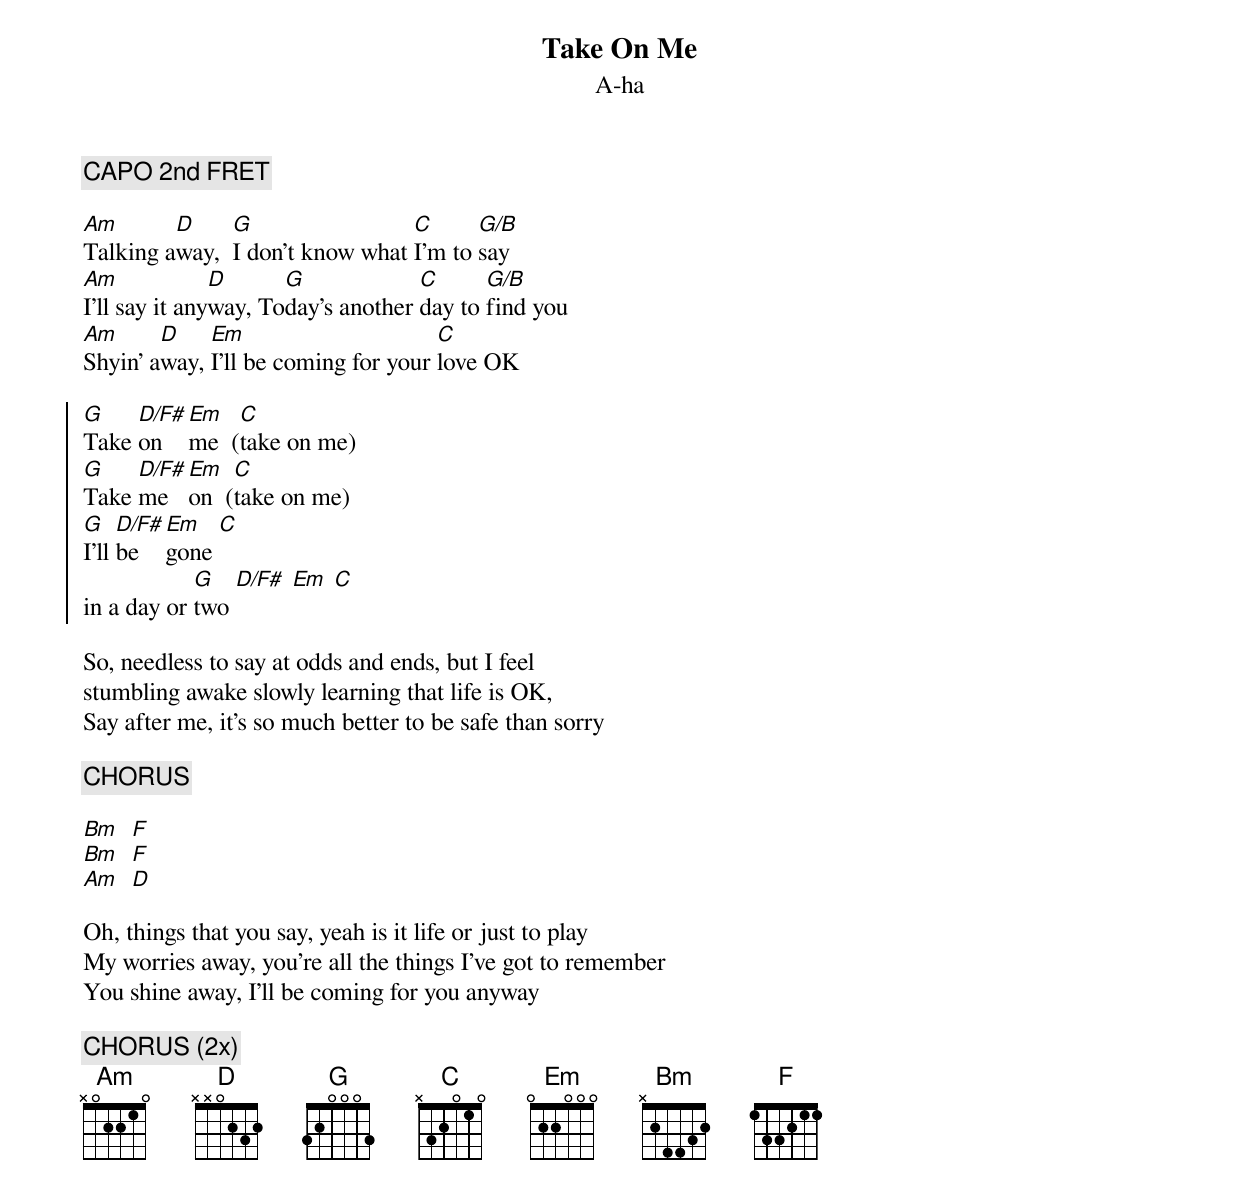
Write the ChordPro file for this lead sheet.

{t: Take On Me}
{st: A-ha}

{c: CAPO 2nd FRET}

[Am]Talking a[D]way,  [G]I don't know what [C]I'm to [G/B]say
[Am]I'll say it any[D]way, To[G]day's another [C]day to [G/B]find you
[Am]Shyin' a[D]way, [Em]I'll be coming for your [C]love OK

{soc}
[G]Take [D/F#]on [Em]me  ([C]take on me)
[G]Take [D/F#]me [Em]on  ([C]take on me)
[G]I'll [D/F#]be [Em]gone [C]
in a day or [G]two [D/F#] [Em] [C]
{eoc}

So, needless to say at odds and ends, but I feel
stumbling awake slowly learning that life is OK,
Say after me, it's so much better to be safe than sorry

{c: CHORUS}

[Bm]  [F]
[Bm]  [F]
[Am]  [D]

Oh, things that you say, yeah is it life or just to play
My worries away, you're all the things I've got to remember
You shine away, I'll be coming for you anyway

{c: CHORUS (2x)}
